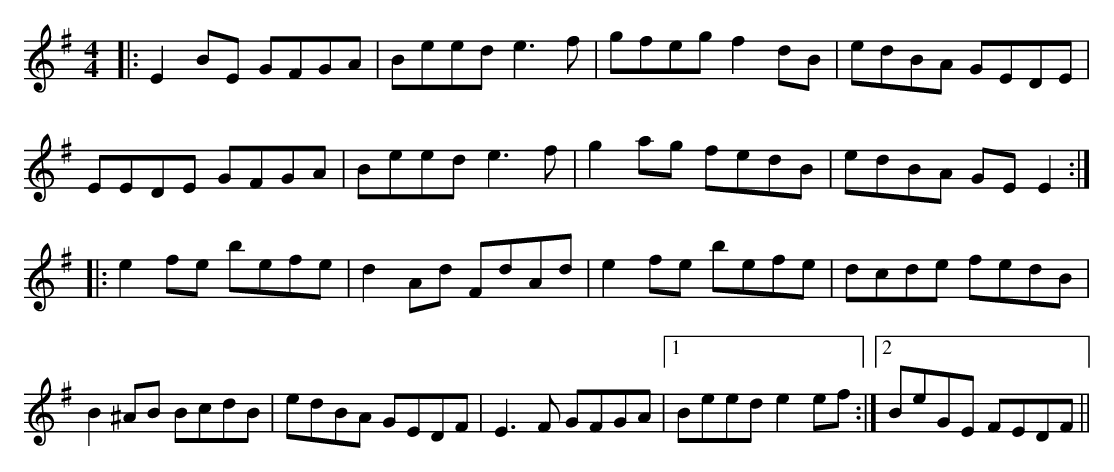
X:1
M:4/4
K:Emin
|:E2BE GFGA|Beed e3f|gfeg f2dB|edBA GEDE|
EEDE GFGA|Beed e3f|g2ag fedB|edBA GEE2:|
|:e2fe befe|d2Ad FdAd|e2fe befe|dcde fedB|
B2^AB BcdB|edBA GEDF|E3F GFGA|1 Beed e2ef:|2 BeGE FEDF||
